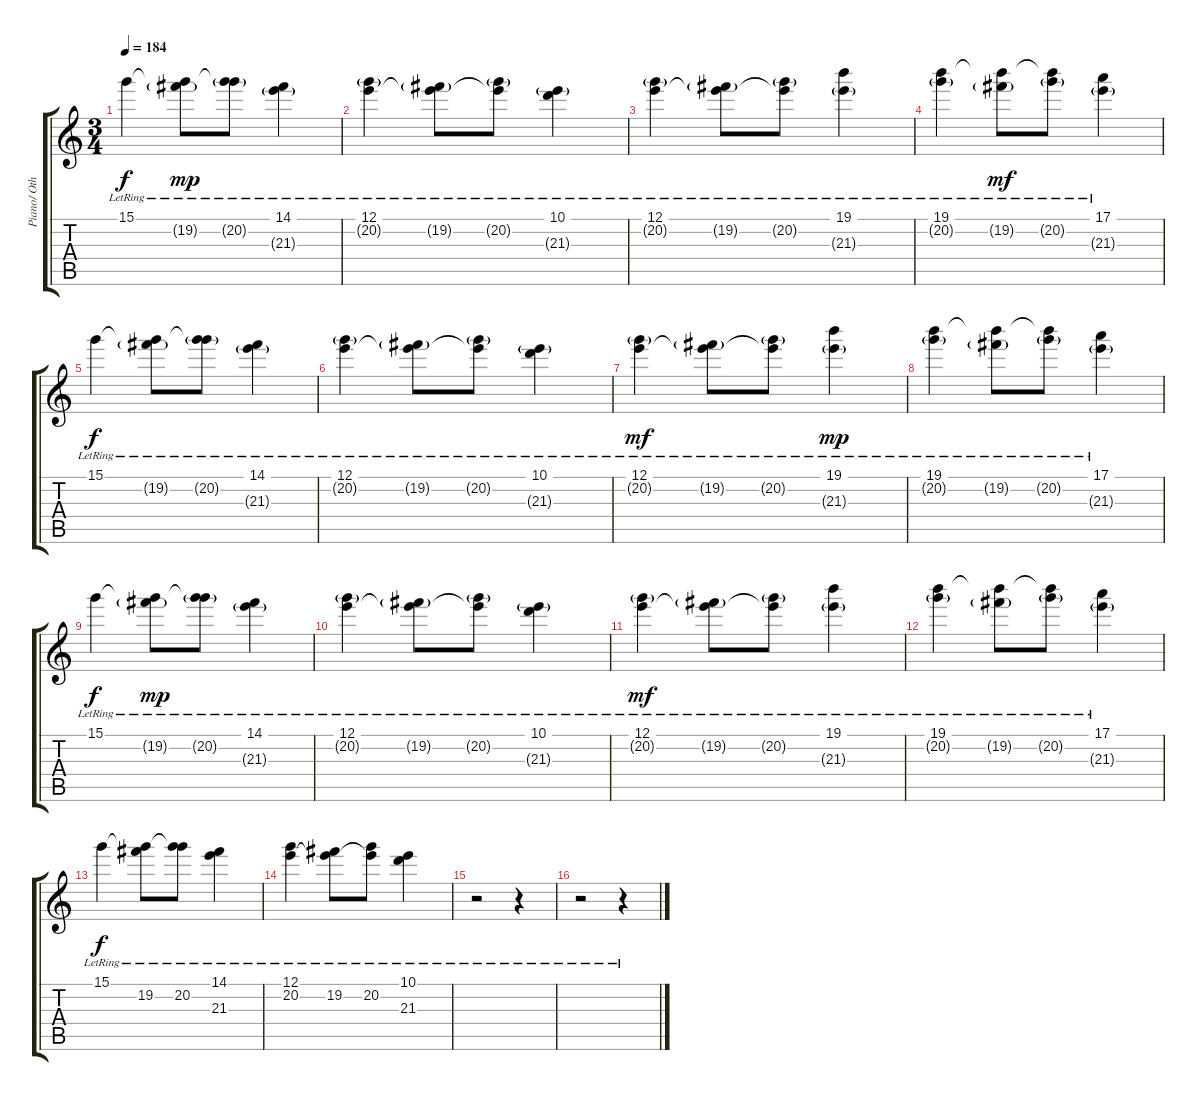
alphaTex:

\track ("Piano/ Other" "Piano/ Oth") {instrument acousticguitarsteel}
\staff {score tabs}
\tuning (E4 B3 G3 D3 A2 E2) {hide}
\ts (3 4)
\tempo 184
\clef g2
\ks c
15.1{lr}.4{dy f} (15.1{t} 19.2{g lr}).8{dy mp} (15.1{t} 20.2{g lr}).8 (14.1{lr} 21.3{g lr}).4 |
(12.1{lr} 20.2{g lr}).4 (12.1{t} 19.2{g lr}).8 (12.1{t} 20.2{g lr}).8 (10.1{lr} 21.3{g lr}).4 |
(12.1{lr} 20.2{g lr}).4 (12.1{t} 19.2{g lr}).8 (12.1{t} 20.2{g lr}).8 (19.1{lr} 21.3{g lr}).4 |
(19.1{lr} 20.2{g lr}).4 (19.1{t} 19.2{g lr}).8{dy mf} (19.1{t} 20.2{g lr}).8 (17.1{lr} 21.3{g lr}).4 |
15.1{lr}.4{dy f} (15.1{t} 19.2{g lr}).8 (15.1{t} 20.2{g lr}).8 (14.1{lr} 21.3{g lr}).4 |
(12.1{lr} 20.2{g lr}).4 (12.1{t} 19.2{g lr}).8 (12.1{t} 20.2{g lr}).8 (10.1{lr} 21.3{g lr}).4 |
(12.1{lr} 20.2{g lr}).4{dy mf} (12.1{t} 19.2{g lr}).8 (12.1{t} 20.2{g lr}).8 (19.1{lr} 21.3{g lr}).4{dy mp} |
(19.1{lr} 20.2{g lr}).4 (19.1{t} 19.2{g lr}).8 (19.1{t} 20.2{g lr}).8 (17.1{lr} 21.3{g lr}).4 |
15.1{lr}.4{dy f} (15.1{t} 19.2{g lr}).8{dy mp} (15.1{t} 20.2{g lr}).8 (14.1{lr} 21.3{g lr}).4 |
(12.1{lr} 20.2{g lr}).4 (12.1{t} 19.2{g lr}).8 (12.1{t} 20.2{g lr}).8 (10.1{lr} 21.3{g lr}).4 |
(12.1{lr} 20.2{g lr}).4{dy mf} (12.1{t} 19.2{g lr}).8 (12.1{t} 20.2{g lr}).8 (19.1{lr} 21.3{g lr}).4 |
(19.1{lr} 20.2{g lr}).4 (19.1{t} 19.2{g lr}).8 (19.1{t} 20.2{g lr}).8 (17.1{lr} 21.3{g lr}).4 |
15.1{lr}.4{dy f} (15.1{t} 19.2{lr}).8 (15.1{t} 20.2{lr}).8 (14.1{lr} 21.3{lr}).4 |
(12.1{lr} 20.2{lr}).4 (12.1{t} 19.2{lr}).8 (12.1{t} 20.2{lr}).8 (10.1{lr} 21.3{lr}).4 |
r.2 r.4 |
r.2 r.4
